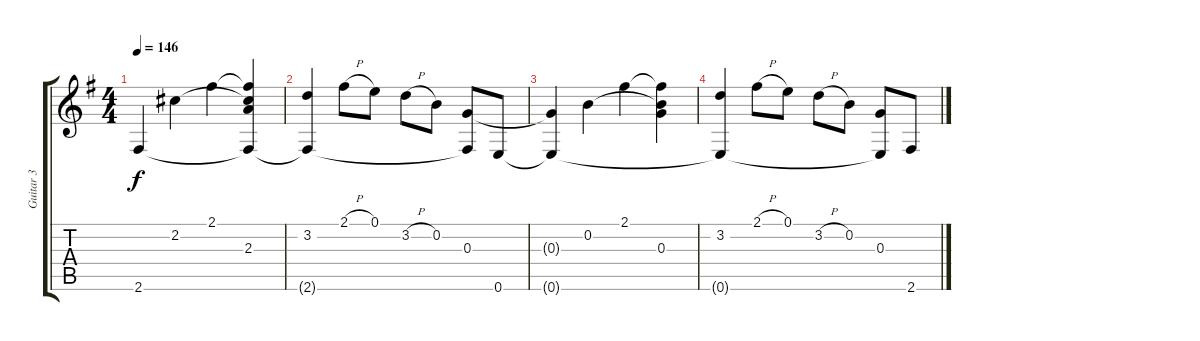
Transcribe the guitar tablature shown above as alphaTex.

\track ("Guitar 3" "Guitar 3") {instrument overdrivenguitar}
\staff {score tabs}
\tuning (E4 B3 G3 D3 A2 E2) {hide}
\ts (4 4)
\tempo 146
\clef g2
\ks g
2.6{t}.4{dy f volume 0} 2.2.4 2.1.4 (2.1{t} 2.2{t} 2.3 2.6{t}).4 |
(3.2 2.6{t}).4 2.1{h}.8 0.1.8 3.2{h}.8 0.2.8 (0.3 2.6{t}).8 0.6.8 |
(0.3{t} 0.6{t}).4 0.2.4 2.1.4 (2.1{t} 0.2{t} 0.3).4 |
(3.2 0.6{t}).4 2.1{h}.8 0.1.8 3.2{h}.8 0.2.8 (0.3 0.6{t}).8 2.6.8
